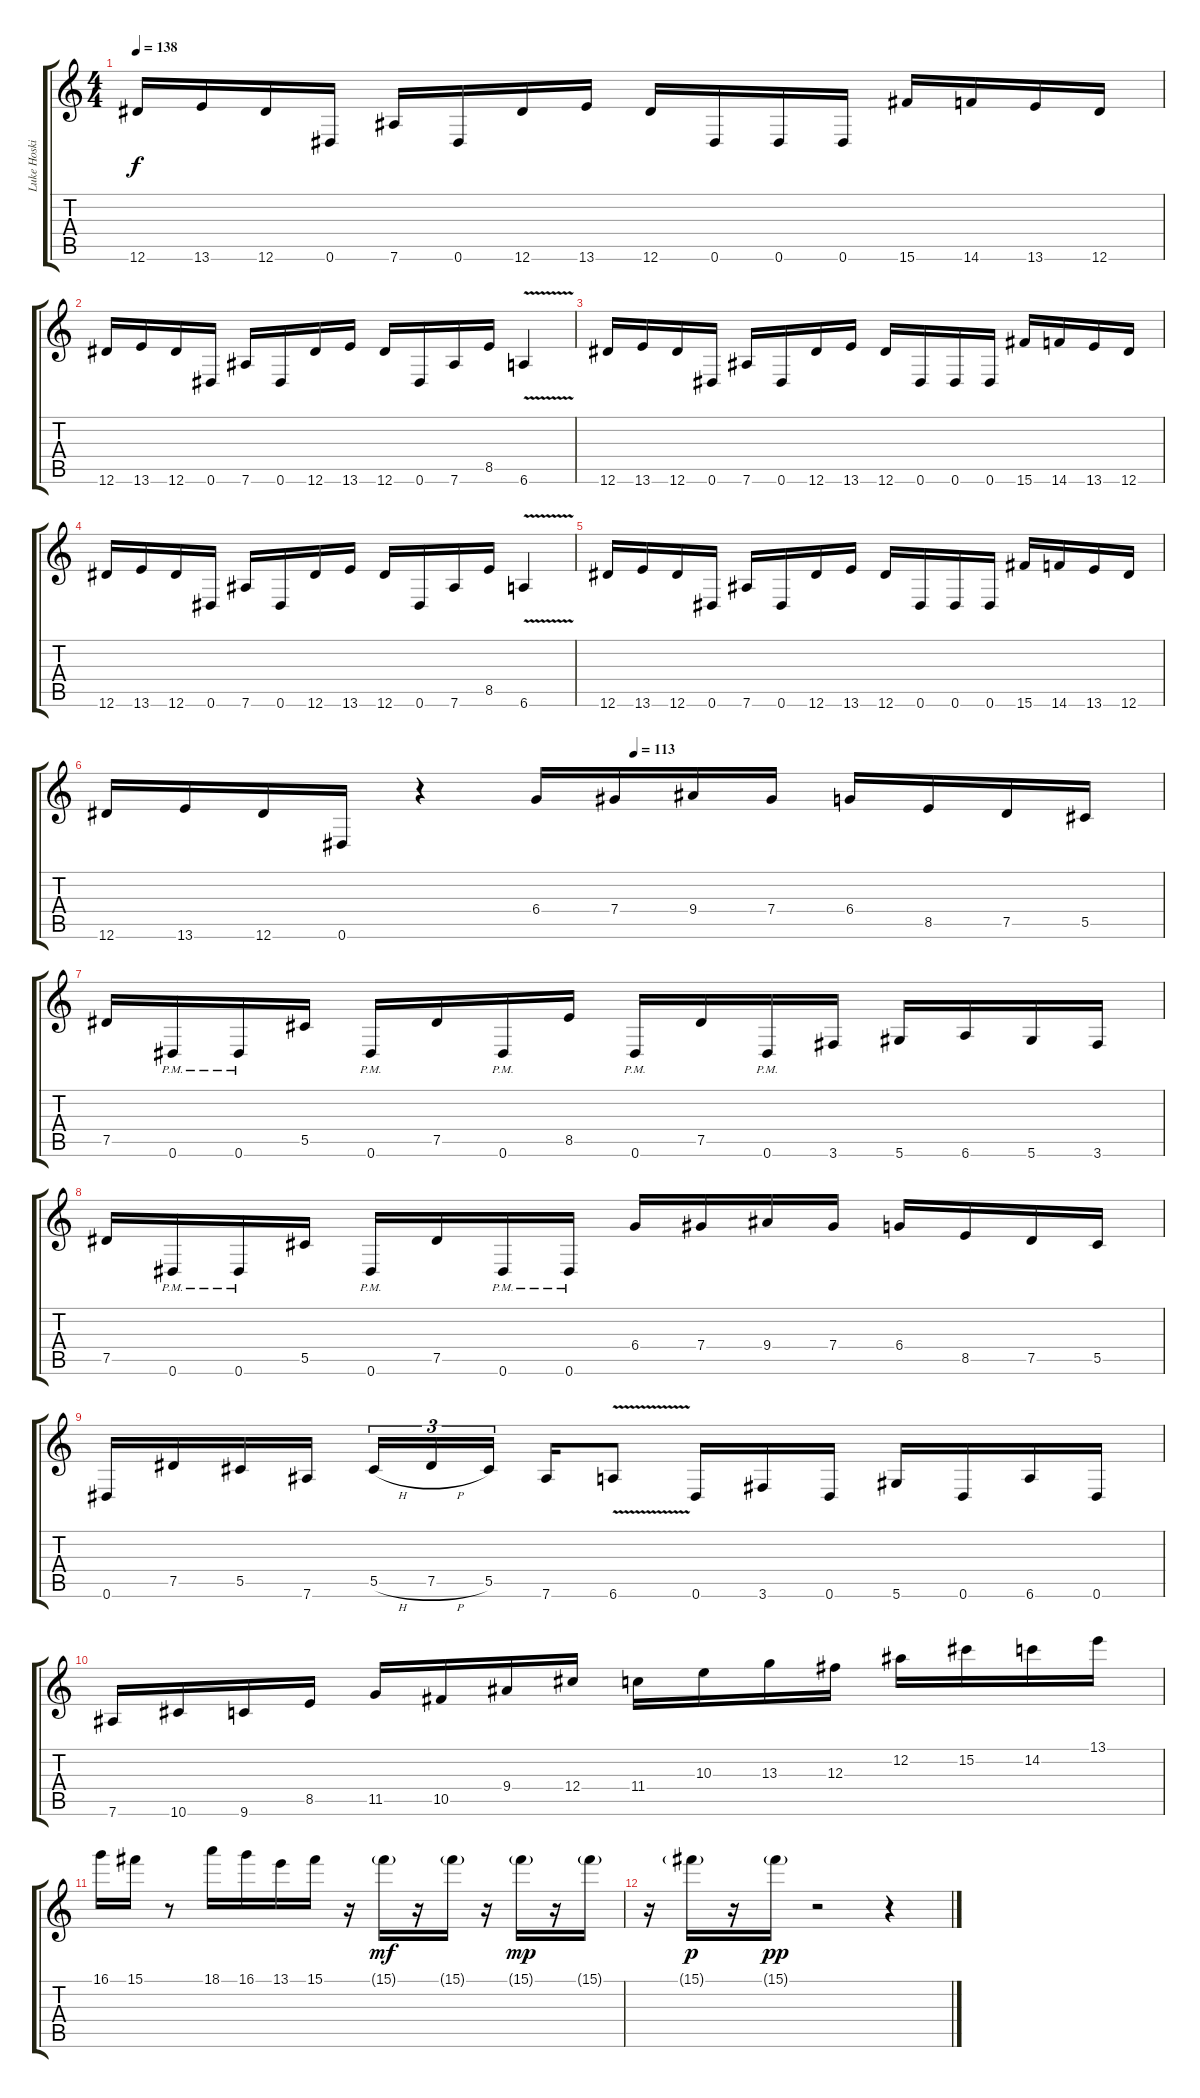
\track ("Luke Hoskin" "Luke Hoski") {instrument overdrivenguitar}
\staff {score tabs}
\tuning (Eb4 Bb3 Gb3 Db3 Ab2 Eb2) {hide}
\ts (4 4)
\tempo 138
\clef g2
\ks c
12.6.16{dy f} 13.6.16 12.6.16 0.6.16 7.6.16 0.6.16 12.6.16 13.6.16 12.6.16 0.6.16 0.6.16 0.6.16 15.6.16 14.6.16 13.6.16 12.6.16 |
12.6.16 13.6.16 12.6.16 0.6.16 7.6.16 0.6.16 12.6.16 13.6.16 12.6.16 0.6.16 7.6.16 8.5.16 6.6{v}.4 |
12.6.16 13.6.16 12.6.16 0.6.16 7.6.16 0.6.16 12.6.16 13.6.16 12.6.16 0.6.16 0.6.16 0.6.16 15.6.16 14.6.16 13.6.16 12.6.16 |
12.6.16 13.6.16 12.6.16 0.6.16 7.6.16 0.6.16 12.6.16 13.6.16 12.6.16 0.6.16 7.6.16 8.5.16 6.6{v}.4 |
12.6.16 13.6.16 12.6.16 0.6.16 7.6.16 0.6.16 12.6.16 13.6.16 12.6.16 0.6.16 0.6.16 0.6.16 15.6.16 14.6.16 13.6.16 12.6.16 |
\tempo (113 0.5)
12.6.16 13.6.16 12.6.16 0.6.16 r.4 6.4.16 7.4.16 9.4.16 7.4.16 6.4.16 8.5.16 7.5.16 5.5.16 |
7.5.16 0.6{pm}.16 0.6{pm}.16 5.5.16 0.6{pm}.16 7.5.16 0.6{pm}.16 8.5.16 0.6{pm}.16 7.5.16 0.6{pm}.16 3.6.16 5.6.16 6.6.16 5.6.16 3.6.16 |
7.5.16 0.6{pm}.16 0.6{pm}.16 5.5.16 0.6{pm}.16 7.5.16 0.6{pm}.16 0.6{pm}.16 6.4.16 7.4.16 9.4.16 7.4.16 6.4.16 8.5.16 7.5.16 5.5.16 |
0.6.16 7.5.16 5.5.16 7.6.16 5.5{h}.16{tu (3 2)} 7.5{h}.16{tu (3 2)} 5.5.16{tu (3 2)} 7.6.16 6.6{v}.8 0.6.16 3.6.16 0.6.16 5.6.16 0.6.16 6.6.16 0.6.16 |
7.6.16 10.6.16 9.6.16 8.5.16 11.5.16 10.5.16 9.4.16 12.4.16 11.4.16 10.3.16 13.3.16 12.3.16 12.2.16 15.2.16 14.2.16 13.1.16 |
16.1.16 15.1.16 r.8 18.1.16 16.1.16 13.1.16 15.1.16 r.16 15.1{g}.16{dy mf} r.16 15.1{g}.16 r.16 15.1{g}.16{dy mp} r.16 15.1{g}.16 |
r.16 15.1{g}.16{dy p} r.16 15.1{g}.16{dy pp} r.2 r.4
